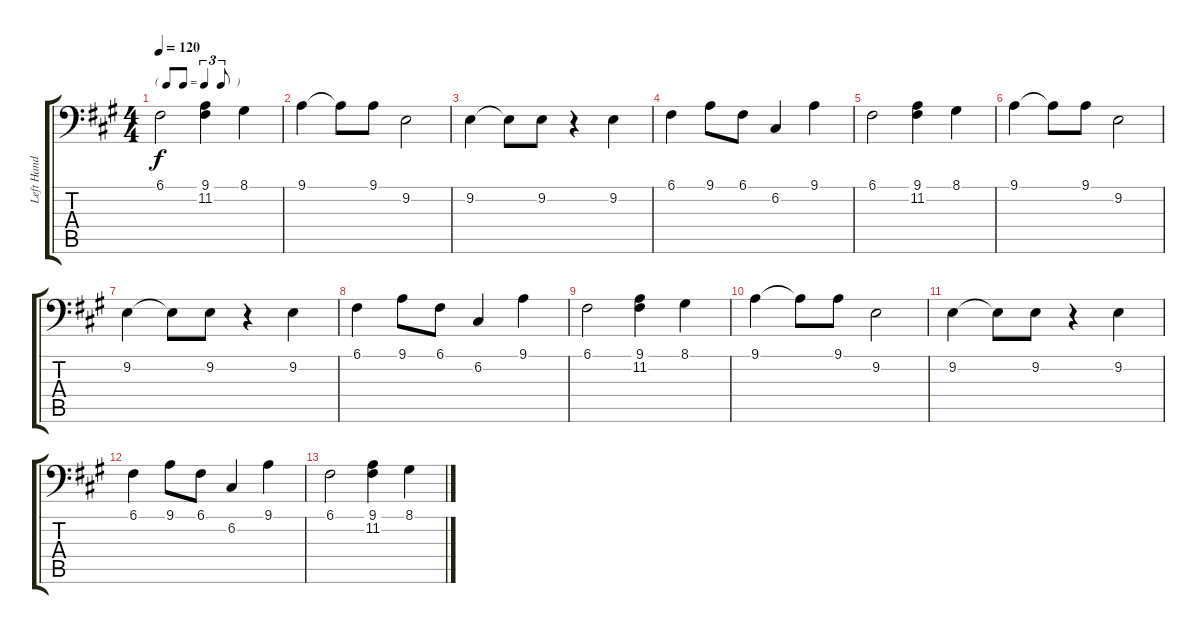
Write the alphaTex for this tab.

\track ("Left Hand" "Left Hand") {instrument brightacousticpiano}
\staff {score tabs}
\tuning (C3 G2 D2 A1 E1 B0) {hide}
\ts (4 4)
\tf triplet8th
\tempo 120
\clef f4
\ks a
6.1.2{dy f} (9.1 11.2).4 8.1.4 |
9.1.4 9.1{t}.8 9.1.8 9.2.2 |
9.2.4 9.2{t}.8 9.2.8 r.4 9.2.4 |
6.1.4 9.1.8 6.1.8 6.2.4 9.1.4 |
6.1.2 (9.1 11.2).4 8.1.4 |
9.1.4 9.1{t}.8 9.1.8 9.2.2 |
9.2.4 9.2{t}.8 9.2.8 r.4 9.2.4 |
6.1.4 9.1.8 6.1.8 6.2.4 9.1.4 |
6.1.2 (9.1 11.2).4 8.1.4 |
9.1.4 9.1{t}.8 9.1.8 9.2.2 |
9.2.4 9.2{t}.8 9.2.8 r.4 9.2.4 |
6.1.4 9.1.8 6.1.8 6.2.4 9.1.4 |
6.1.2 (9.1 11.2).4 8.1.4
